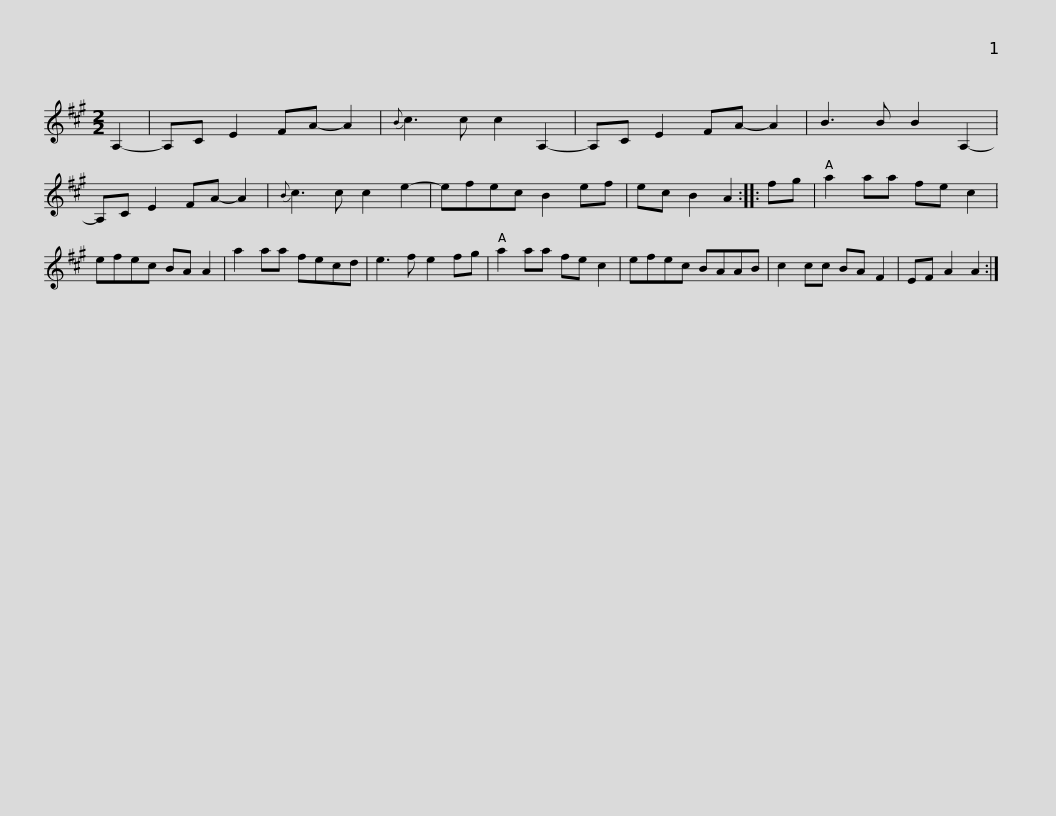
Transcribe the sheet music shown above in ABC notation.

X:1
L:1/8
M:2/2
I:linebreak $
K:A
V:1 treble
V:1
 A,2- | A,C E2 FA- A2 |{B} c3 c c2 A,2- | A,C E2 FA- A2 | B3 B B2 A,2- | %5
 A,C E2 FA- A2 |{B} c3 c c2 e2- |$ efec B2 ef | ec B2 A2 :: fg | %10
 a2 aa fe c2 | efec BA A2 | a2 aa fecd | e3 f e2 fg |$ a2 aa fe c2 | %15
 efec BAAB | c2 cc BA F2 | EF A2 A2 :| %18
